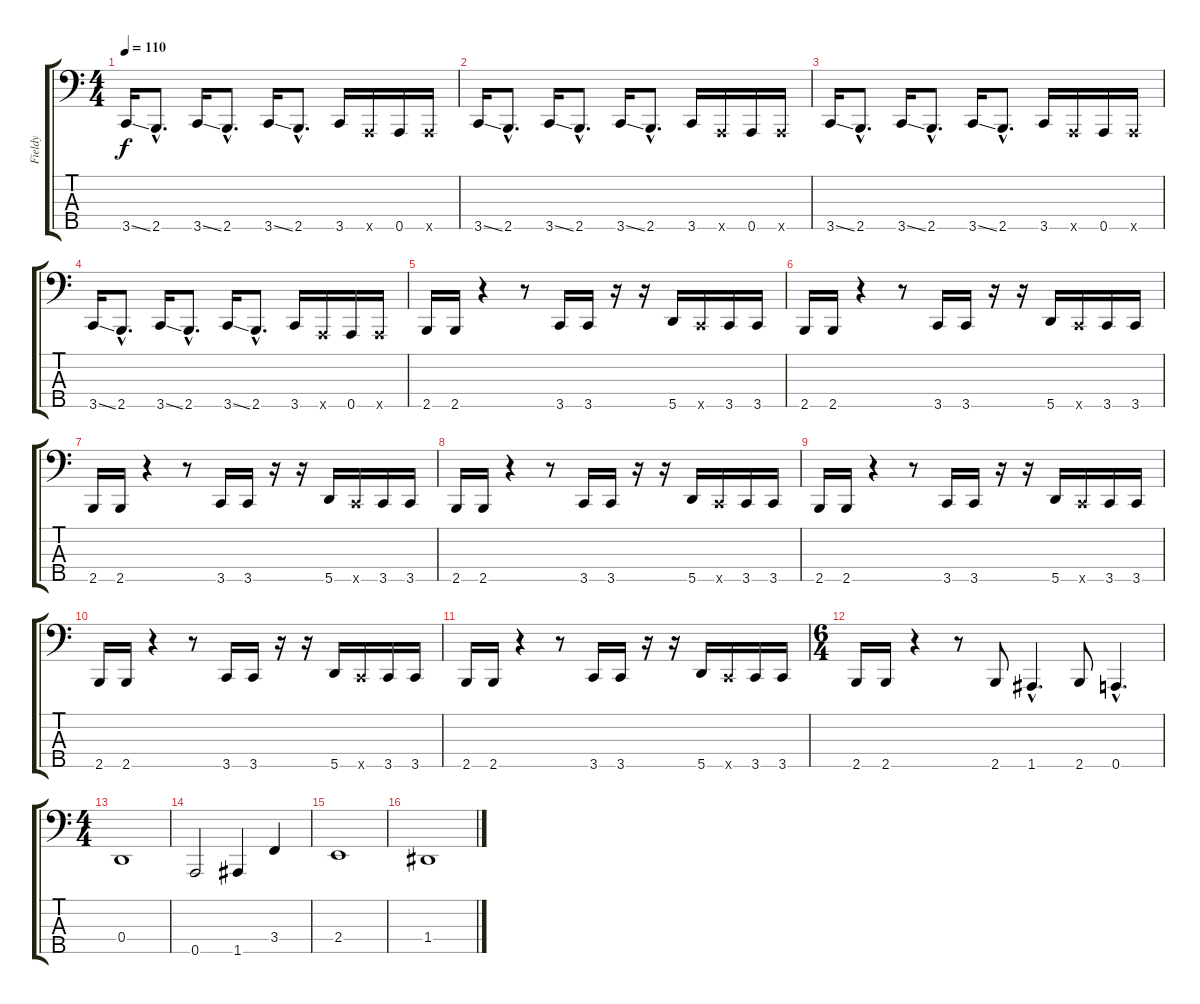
\track ("Fieldy" "Fieldy") {instrument slapbass1}
\staff {score tabs}
\tuning (F2 C2 G1 D1 A0) {hide}
\ts (4 4)
\tempo 110
\clef f4
\ks c
3.5{ss}.16{dy f} 2.5{hac}.8{d} 3.5{ss}.16 2.5{hac}.8{d} 3.5{ss}.16 2.5{hac}.8{d} 3.5.16 0.5{x}.16 0.5.16 0.5{x}.16 |
3.5{ss}.16 2.5{hac}.8{d} 3.5{ss}.16 2.5{hac}.8{d} 3.5{ss}.16 2.5{hac}.8{d} 3.5.16 0.5{x}.16 0.5.16 0.5{x}.16 |
3.5{ss}.16 2.5{hac}.8{d} 3.5{ss}.16 2.5{hac}.8{d} 3.5{ss}.16 2.5{hac}.8{d} 3.5.16 0.5{x}.16 0.5.16 0.5{x}.16 |
3.5{ss}.16 2.5{hac}.8{d} 3.5{ss}.16 2.5{hac}.8{d} 3.5{ss}.16 2.5{hac}.8{d} 3.5.16 0.5{x}.16 0.5.16 0.5{x}.16 |
2.5.16 2.5.16 r.4 r.8 3.5.16 3.5.16 r.16 r.16 5.5.16 3.5{x}.16 3.5.16 3.5.16 |
2.5.16 2.5.16 r.4 r.8 3.5.16 3.5.16 r.16 r.16 5.5.16 3.5{x}.16 3.5.16 3.5.16 |
2.5.16 2.5.16 r.4 r.8 3.5.16 3.5.16 r.16 r.16 5.5.16 3.5{x}.16 3.5.16 3.5.16 |
2.5.16 2.5.16 r.4 r.8 3.5.16 3.5.16 r.16 r.16 5.5.16 3.5{x}.16 3.5.16 3.5.16 |
2.5.16 2.5.16 r.4 r.8 3.5.16 3.5.16 r.16 r.16 5.5.16 3.5{x}.16 3.5.16 3.5.16 |
2.5.16 2.5.16 r.4 r.8 3.5.16 3.5.16 r.16 r.16 5.5.16 3.5{x}.16 3.5.16 3.5.16 |
2.5.16 2.5.16 r.4 r.8 3.5.16 3.5.16 r.16 r.16 5.5.16 3.5{x}.16 3.5.16 3.5.16 |
\ts (6 4)
2.5.16 2.5.16 r.4 r.8 2.5.8 1.5{hac}.4{d} 2.5.8 0.5{hac}.4{d} |
\ts (4 4)
0.4.1 |
0.5.2 1.5.4 3.4.4 |
2.4.1 |
1.4.1
